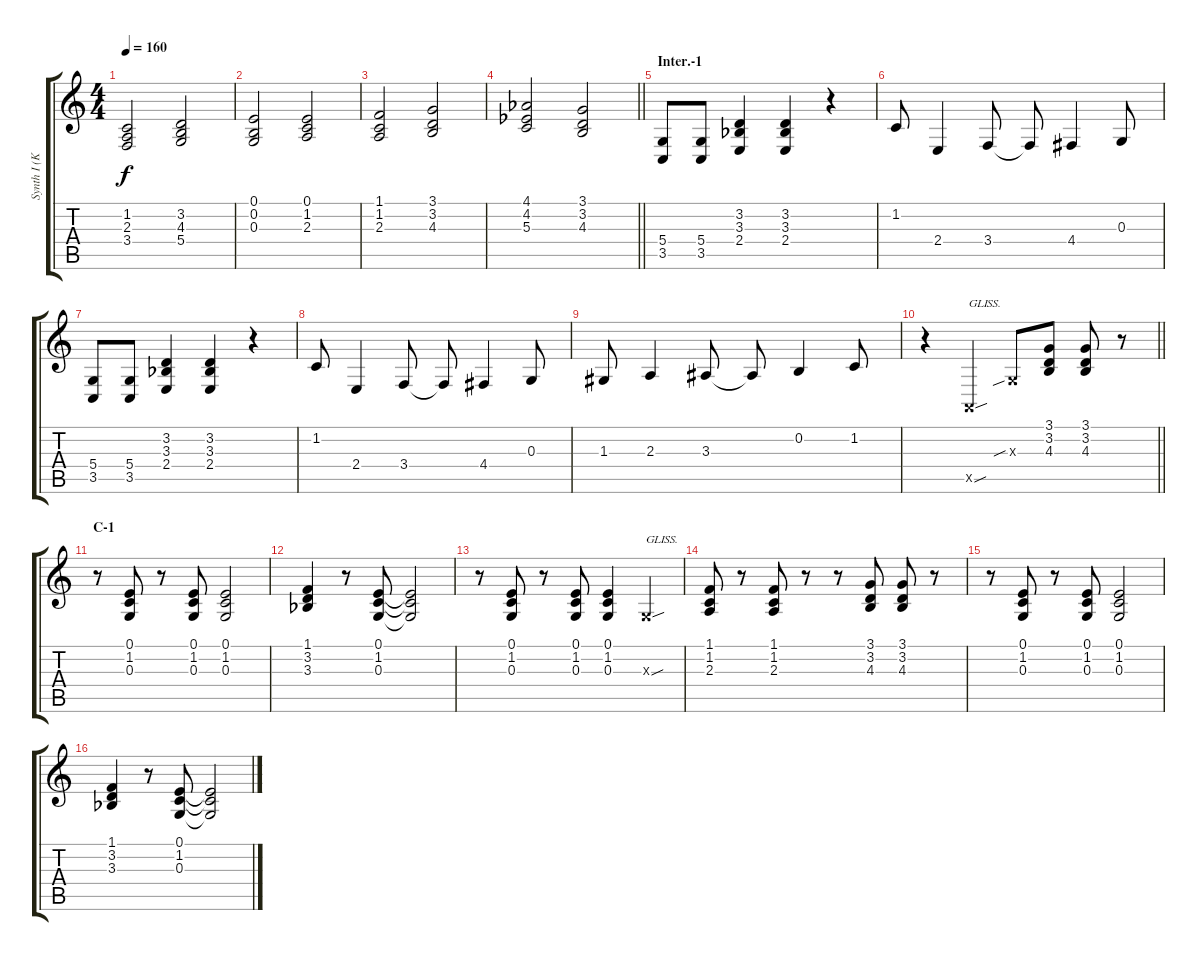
\track ("Synth I (Kotobuki Tsumugi)" "Synth I (K") {instrument drawbarorgan}
\staff {score tabs}
\tuning (E4 B3 G3 D3 A2 E2) {hide}
\ts (4 4)
\tempo 160
\clef g2
\ks c
(1.2 2.3 3.4).2{dy f} (3.2 4.3 5.4).2 |
(0.1 0.2 0.3).2 (0.1 1.2 2.3).2 |
(1.1 1.2 2.3).2 (3.1 3.2 4.3).2 |
\barLineRight lightlight
(4.1{acc b} 4.2{acc b} 5.3).2 (3.1 3.2 4.3).2 |
\section ("" "Inter.-1")
(5.4 3.5).8 (5.4 3.5).8 (3.2 3.3{acc b} 2.4).4 (3.2 3.3{acc b} 2.4).4 r.4 |
1.2.8 2.4.4 3.4.8 3.4{t}.8 4.4.4 0.3.8 |
(5.4 3.5).8 (5.4 3.5).8 (3.2 3.3{acc b} 2.4).4 (3.2 3.3{acc b} 2.4).4 r.4 |
1.2.8 2.4.4 3.4.8 3.4{t}.8 4.4.4 0.3.8 |
1.3.8 2.3.4 3.3.8 3.3{t}.8 0.2.4 1.2.8 |
\barLineRight lightlight
r.4 0.5{sou x}.4{txt "GLISS."} 0.3{sib x}.8 (3.1 3.2 4.3).8 (3.1 3.2 4.3).8 r.8 |
\section ("" "C-1")
r.8 (0.1 1.2 0.3).8 r.8 (0.1 1.2 0.3).8 (0.1 1.2 0.3).2 |
(1.1 3.2 3.3{acc b}).4 r.8 (0.1 1.2 0.3).8 (0.1{t} 1.2{t} 0.3{t}).2 |
r.8 (0.1 1.2 0.3).8 r.8 (0.1 1.2 0.3).8 (0.1 1.2 0.3).4 0.3{sou x}.4{txt "GLISS."} |
(1.1 1.2 2.3).8 r.8 (1.1 1.2 2.3).8 r.8 r.8 (3.1 3.2 4.3).8 (3.1 3.2 4.3).8 r.8 |
r.8 (0.1 1.2 0.3).8 r.8 (0.1 1.2 0.3).8 (0.1 1.2 0.3).2 |
(1.1 3.2 3.3{acc b}).4 r.8 (0.1 1.2 0.3).8 (0.1{t} 1.2{t} 0.3{t}).2
